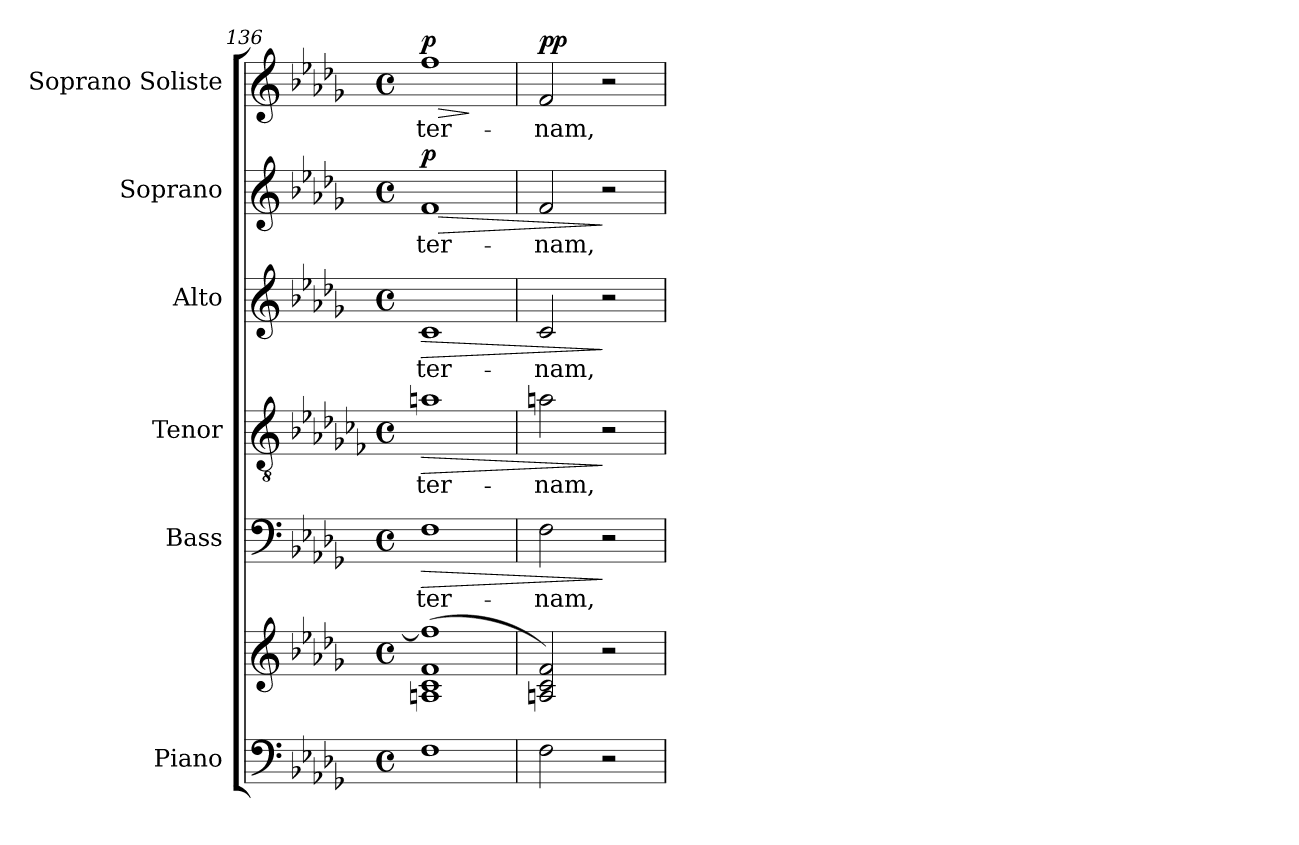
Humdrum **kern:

**kern	**kern	**kern	**text	**dynam	**kern	**text	**dynam	**kern	**text	**dynam	**kern	**text	**dynam	**kern	**text	**dynam
*part6	*part6	*part5	*part5	*part5	*part4	*part4	*part4	*part3	*part3	*part3	*part2	*part2	*part2	*part1	*part1	*part1
*staff7	*staff6	*staff5	*staff5	*staff5	*staff4	*staff4	*staff4	*staff3	*staff3	*staff3	*staff2	*staff2	*staff2	*staff1	*staff1	*staff1
*I"Piano	*	*I"Bass	*	*	*I"Tenor	*	*	*I"Alto	*	*	*I"Soprano	*	*	*I"Soprano Soliste	*	*
*I'Pno.	*	*I'B.	*	*	*I'T.	*	*	*I'A.	*	*	*I'S.	*	*	*	*	*
*clefF4	*clefG2	*clefF4	*	*	*clefGv2	*	*	*clefG2	*	*	*clefG2	*	*	*clefG2	*	*
*	*	*	*	*	*ITrd8c14	*	*	*	*	*	*	*	*	*	*	*
*k[b-e-a-d-g-]	*k[b-e-a-d-g-]	*k[b-e-a-d-g-]	*	*	*k[b-e-a-d-g-c-f-]	*	*	*k[b-e-a-d-g-]	*	*	*k[b-e-a-d-g-]	*	*	*k[b-e-a-d-g-]	*	*
*M4/4	*M4/4	*M4/4	*	*	*M4/4	*	*	*M4/4	*	*	*M4/4	*	*	*M4/4	*	*
*met(c)	*met(c)	*met(c)	*	*	*met(c)	*	*	*met(c)	*	*	*met(c)	*	*	*met(c)	*	*
=136	=136	=136	=136	=136	=136	=136	=136	=136	=136	=136	=136	=136	=136	=136	=136	=136
*^	*^	*	*	*	*	*	*	*	*	*	*	*	*	*	*	*
!	!	!	!	!	!	!LO:HP:b	!	!	!LO:HP:b	!	!	!LO:HP:b	!	!	!LO:HP:b	!	!	!LO:HP:b
!	!	!	!	!	!	!	!	!	!	!	!	!	!	!	!LO:DY:n=1:a	!	!	!LO:DY:n=1:a
1ryy	1F	(1ff]	1An 1c 1f	1F	-ter-	>	1Ani	-ter-	>	1c	-ter-	>	1f	-ter-	> p	1ff	-ter-	> p
*v	*v	*	*	*	*	*	*	*	*	*	*	*	*	*	*	*	*	*
*	*v	*v	*	*	*	*	*	*	*	*	*	*	*	*	*	*	*
.	.	.	.	.	.	.	.	.	.	.	.	.	.	.	.	]
=137	=137	=137	=137	=137	=137	=137	=137	=137	=137	=137	=137	=137	=137	=137	=137	=137
!	!	!	!	!	!	!	!	!	!	!	!	!	!	!	!	!LO:DY:a
2F\	2An/ 2c/ 2f/)	2F\	-nam,-	.	2Ani\	-nam,	.	2c/	-nam,	.	2f/	-nam,	.	2f/	-nam,	pp
2r	2r	2r	.	]	2r	.	]	2r	.	]	2r	.	]	2r	.	.
=	=	=	=	=	=	=	=	=	=	=	=	=	=	=	=	=
*-	*-	*-	*-	*-	*-	*-	*-	*-	*-	*-	*-	*-	*-	*-	*-	*-
